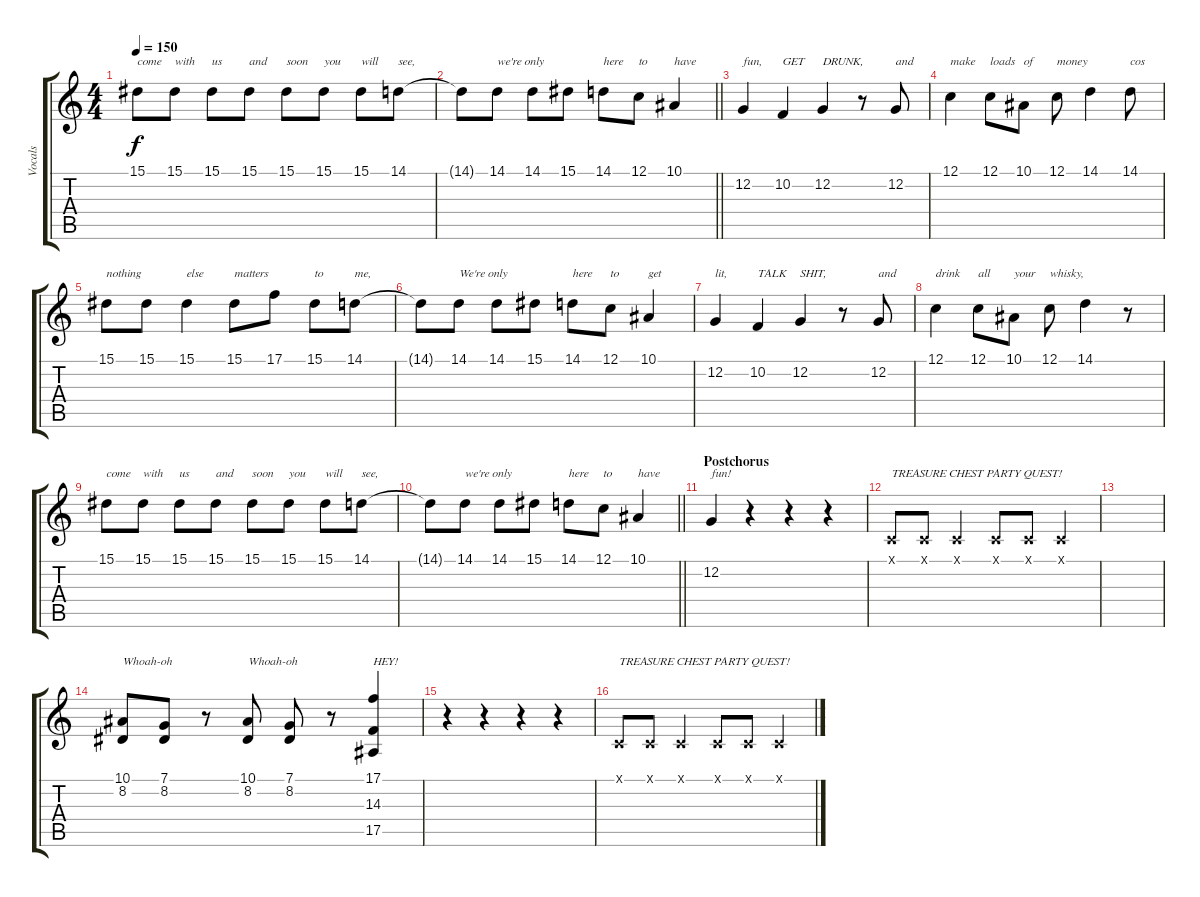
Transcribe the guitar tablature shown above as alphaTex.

\track ("Vocals" "Vocals") {instrument lead2sawtooth}
\staff {score tabs}
\tuning (C4 G3 Eb3 Bb2 F2 C2) {hide}
\ts (4 4)
\tempo 150
\clef g2
\ks c
15.1.8{txt "come" dy f} 15.1.8{txt "with"} 15.1.8{txt "us"} 15.1.8{txt "and"} 15.1.8{txt "soon"} 15.1.8{txt "you"} 15.1.8{txt "will"} 14.1.8{txt "see,"} |
\barLineRight lightlight
14.1{t}.8 14.1.8{txt "we're only"} 14.1.8 15.1.8 14.1.8{txt "here"} 12.1.8{txt "to"} 10.1.4{txt "have"} |
12.2.4{txt "fun,"} 10.2.4{txt "GET"} 12.2.4{txt "DRUNK,"} r.8 12.2.8{txt "and"} |
12.1.4{txt "make"} 12.1.8{txt "loads"} 10.1.8{txt "of"} 12.1.8{txt "money"} 14.1.4 14.1.8{txt "cos"} |
15.1.8{txt "nothing"} 15.1.8 15.1.4{txt "else"} 15.1.8{txt "matters"} 17.1.8 15.1.8{txt "to"} 14.1.8{txt "me,"} |
14.1{t}.8 14.1.8{txt "We're only"} 14.1.8 15.1.8 14.1.8{txt "here"} 12.1.8{txt "to"} 10.1.4{txt "get"} |
12.2.4{txt "lit,"} 10.2.4{txt "TALK"} 12.2.4{txt "SHIT,"} r.8 12.2.8{txt "and"} |
12.1.4{txt "drink"} 12.1.8{txt "all"} 10.1.8{txt "your"} 12.1.8{txt "whisky,"} 14.1.4 r.8 |
15.1.8{txt "come"} 15.1.8{txt "with"} 15.1.8{txt "us"} 15.1.8{txt "and"} 15.1.8{txt "soon"} 15.1.8{txt "you"} 15.1.8{txt "will"} 14.1.8{txt "see,"} |
\barLineRight lightlight
14.1{t}.8 14.1.8{txt "we're only"} 14.1.8 15.1.8 14.1.8{txt "here"} 12.1.8{txt "to"} 10.1.4{txt "have"} |
\section ("" "Postchorus")
12.2.4{txt "fun!"} r.4 r.4 r.4 |
0.1{x}.8{txt "TREASURE CHEST PARTY QUEST!"} 0.1{x}.8 0.1{x}.4 0.1{x}.8 0.1{x}.8 0.1{x}.4 |
|
(10.1 8.2).8{txt "Whoah-oh"} (7.1 8.2).8 r.8 (10.1 8.2).8{txt "Whoah-oh"} (7.1 8.2).8 r.8 (17.1 14.3 17.5).4{txt "HEY!"} |
r.4 r.4 r.4 r.4 |
0.1{x}.8{txt "TREASURE CHEST PARTY QUEST!"} 0.1{x}.8 0.1{x}.4 0.1{x}.8 0.1{x}.8 0.1{x}.4
